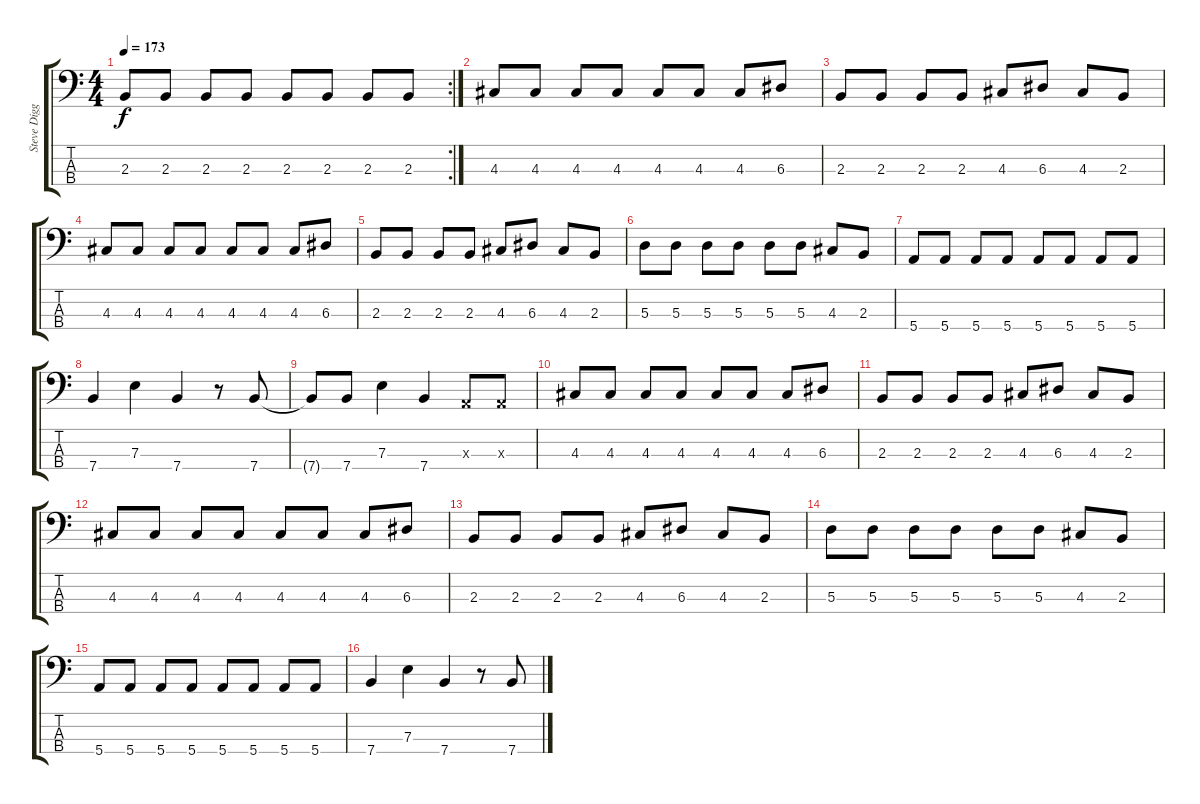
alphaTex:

\track ("Steve Diggle" "Steve Digg") {instrument electricbasspick}
\staff {score tabs}
\tuning (G2 D2 A1 E1) {hide}
\rc 2
\ts (4 4)
\tempo 173
\clef f4
\ks c
2.3.8{dy f} 2.3.8 2.3.8 2.3.8 2.3.8 2.3.8 2.3.8 2.3.8 |
4.3.8 4.3.8 4.3.8 4.3.8 4.3.8 4.3.8 4.3.8 6.3.8 |
2.3.8 2.3.8 2.3.8 2.3.8 4.3.8 6.3.8 4.3.8 2.3.8 |
4.3.8 4.3.8 4.3.8 4.3.8 4.3.8 4.3.8 4.3.8 6.3.8 |
2.3.8 2.3.8 2.3.8 2.3.8 4.3.8 6.3.8 4.3.8 2.3.8 |
5.3.8 5.3.8 5.3.8 5.3.8 5.3.8 5.3.8 4.3.8 2.3.8 |
5.4.8 5.4.8 5.4.8 5.4.8 5.4.8 5.4.8 5.4.8 5.4.8 |
7.4.4 7.3.4 7.4.4 r.8 7.4.8 |
7.4{t}.8 7.4.8 7.3.4 7.4.4 0.3{x}.8 0.3{x}.8 |
4.3.8 4.3.8 4.3.8 4.3.8 4.3.8 4.3.8 4.3.8 6.3.8 |
2.3.8 2.3.8 2.3.8 2.3.8 4.3.8 6.3.8 4.3.8 2.3.8 |
4.3.8 4.3.8 4.3.8 4.3.8 4.3.8 4.3.8 4.3.8 6.3.8 |
2.3.8 2.3.8 2.3.8 2.3.8 4.3.8 6.3.8 4.3.8 2.3.8 |
5.3.8 5.3.8 5.3.8 5.3.8 5.3.8 5.3.8 4.3.8 2.3.8 |
5.4.8 5.4.8 5.4.8 5.4.8 5.4.8 5.4.8 5.4.8 5.4.8 |
7.4.4 7.3.4 7.4.4 r.8 7.4.8
